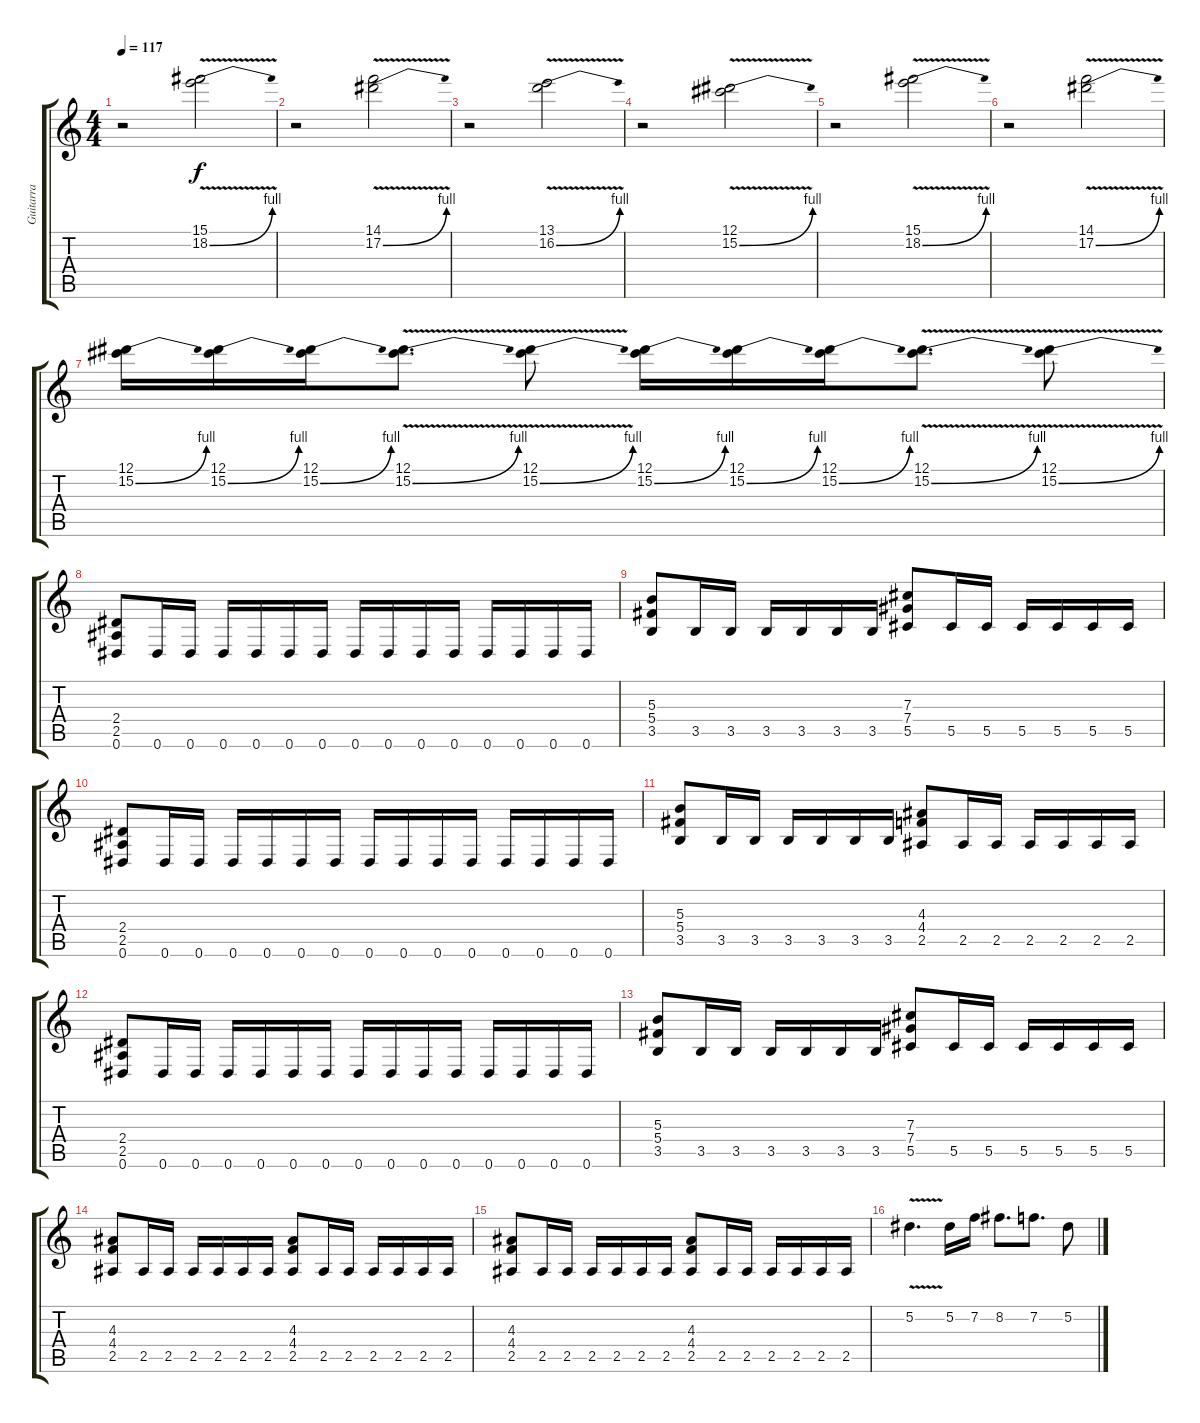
\track ("Guitarra" "Guitarra") {instrument overdrivenguitar}
\staff {score tabs}
\tuning (Eb4 Bb3 Gb3 Db3 Ab2 Eb2) {hide}
\ts (4 4)
\tempo 117
\clef g2
\ks c
r.2{dy f} (15.1 18.2{be (bend 0 0 60 4) v}).2 |
r.2 (14.1 17.2{be (bend 0 0 60 4) v}).2 |
r.2 (13.1 16.2{be (bend 0 0 60 4) v}).2 |
r.2 (12.1 15.2{be (bend 0 0 60 4) v}).2 |
r.2 (15.1 18.2{be (bend 0 0 60 4) v}).2 |
r.2 (14.1 17.2{be (bend 0 0 60 4) v}).2 |
(12.1 15.2{be (bend 0 0 60 4)}).16 (12.1 15.2{be (bend 0 0 60 4)}).16 (12.1 15.2{be (bend 0 0 60 4)}).16 (12.1 15.2{be (bend 0 0 60 4) v}).8{d} (12.1 15.2{be (bend 0 0 60 4) v}).8 (12.1 15.2{be (bend 0 0 60 4)}).16 (12.1 15.2{be (bend 0 0 60 4)}).16 (12.1 15.2{be (bend 0 0 60 4)}).16 (12.1 15.2{be (bend 0 0 60 4) v}).8{d} (12.1 15.2{be (bend 0 0 60 4) v}).8 |
(2.4 2.5 0.6).8 0.6.16 0.6.16 0.6.16 0.6.16 0.6.16 0.6.16 0.6.16 0.6.16 0.6.16 0.6.16 0.6.16 0.6.16 0.6.16 0.6.16 |
(5.3 5.4 3.5).8 3.5.16 3.5.16 3.5.16 3.5.16 3.5.16 3.5.16 (7.3 7.4 5.5).8 5.5.16 5.5.16 5.5.16 5.5.16 5.5.16 5.5.16 |
(2.4 2.5 0.6).8 0.6.16 0.6.16 0.6.16 0.6.16 0.6.16 0.6.16 0.6.16 0.6.16 0.6.16 0.6.16 0.6.16 0.6.16 0.6.16 0.6.16 |
(5.3 5.4 3.5).8 3.5.16 3.5.16 3.5.16 3.5.16 3.5.16 3.5.16 (4.3 4.4 2.5).8 2.5.16 2.5.16 2.5.16 2.5.16 2.5.16 2.5.16 |
(2.4 2.5 0.6).8 0.6.16 0.6.16 0.6.16 0.6.16 0.6.16 0.6.16 0.6.16 0.6.16 0.6.16 0.6.16 0.6.16 0.6.16 0.6.16 0.6.16 |
(5.3 5.4 3.5).8 3.5.16 3.5.16 3.5.16 3.5.16 3.5.16 3.5.16 (7.3 7.4 5.5).8 5.5.16 5.5.16 5.5.16 5.5.16 5.5.16 5.5.16 |
(4.3 4.4 2.5).8 2.5.16 2.5.16 2.5.16 2.5.16 2.5.16 2.5.16 (4.3 4.4 2.5).8 2.5.16 2.5.16 2.5.16 2.5.16 2.5.16 2.5.16 |
(4.3 4.4 2.5).8 2.5.16 2.5.16 2.5.16 2.5.16 2.5.16 2.5.16 (4.3 4.4 2.5).8 2.5.16 2.5.16 2.5.16 2.5.16 2.5.16 2.5.16 |
5.2{v}.4{d} 5.2.16 7.2.16 8.2.8{d} 7.2.8{d} 5.2.8
